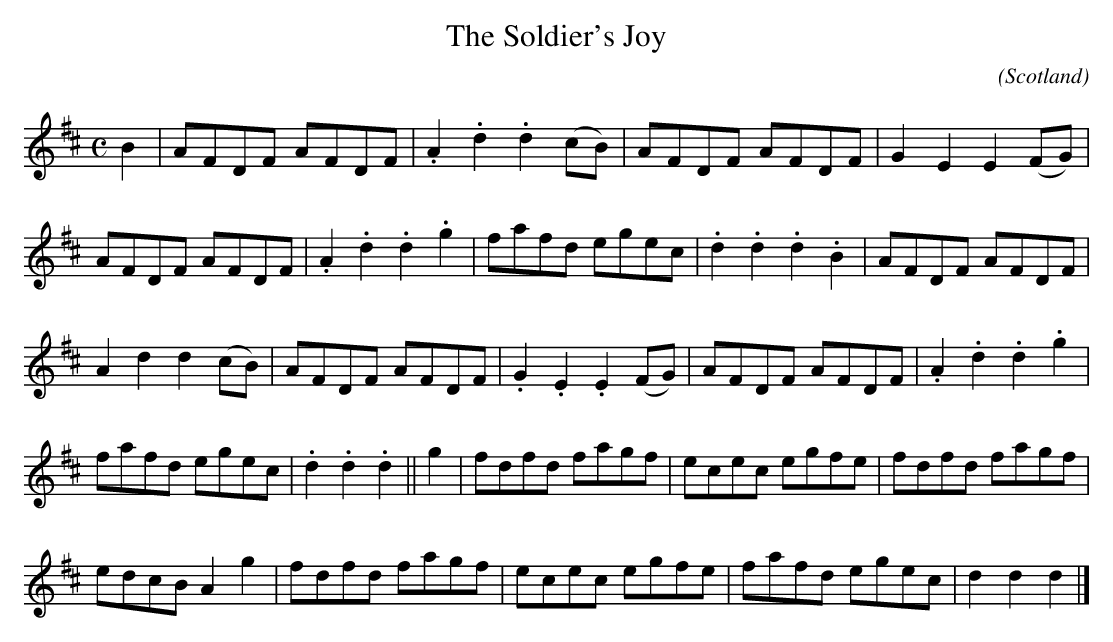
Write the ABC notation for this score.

X:1
U:~=!turn!
T:The Soldier's Joy
C:
O:Scotland
M:C
L:1/8
K:D
B2 | AFDF AFDF | .A2 .d2 .d2 (cB) | AFDF AFDF | G2 E2 E2 (FG) |
AFDF AFDF | .A2 .d2 .d2 .g2 | fafd egec | .d2 .d2 .d2 .B2 | AFDF AFDF |
A2 d2 d2 (cB) | AFDF AFDF | .G2 .E2 .E2 (FG) | AFDF AFDF | .A2 .d2 .d2 .g2 |
fafd egec | .d2 .d2 .d2 || g2 | fdfd fagf | ecec egfe | fdfd fagf |
edcB A2 g2 | fdfd fagf | ecec egfe | fafd egec | d2 d2 d2 |]
